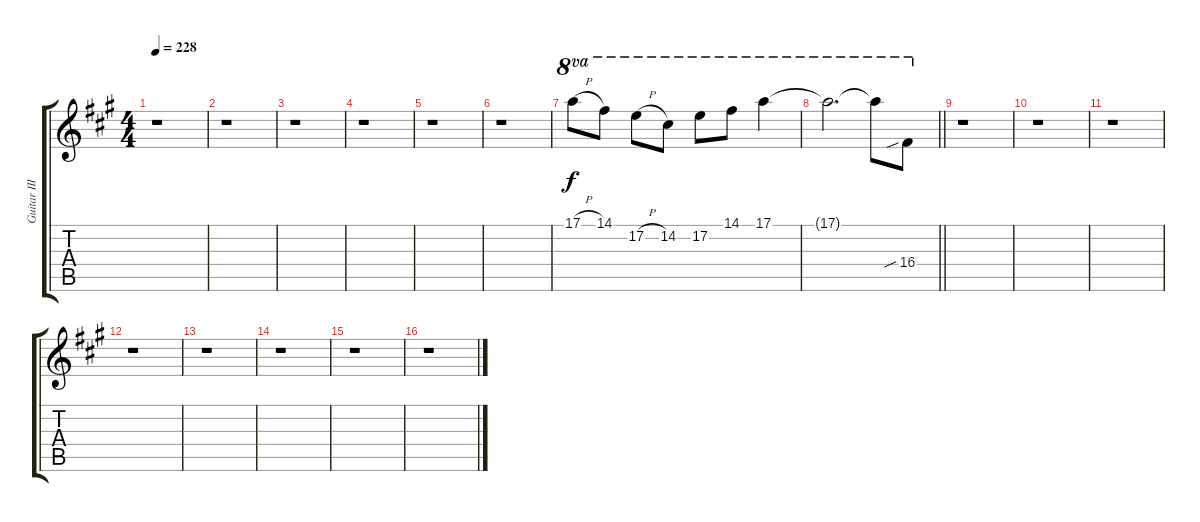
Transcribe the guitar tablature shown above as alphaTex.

\track ("Guitar III" "Guitar III") {instrument distortionguitar}
\staff {score tabs}
\tuning (E4 B3 G3 D3 A2 E2) {hide}
\ts (4 4)
\tempo 228
\clef g2
\ks a
r.1{dy f} |
r.1 |
r.1 |
r.1 |
r.1 |
r.1 |
17.1{h}.8{ot 8va} 14.1.8{ot 8va} 17.2{h}.8{ot 8va} 14.2.8{ot 8va} 17.2.8{ot 8va} 14.1.8{ot 8va} 17.1.4{ot 8va} |
\barLineRight lightlight
17.1{t}.2{d ot 8va} 17.1{t}.8{ot 8va} 16.4{sib}.8{ot 8va} |
r.1 |
r.1 |
r.1 |
r.1 |
r.1 |
r.1 |
r.1 |
r.1
